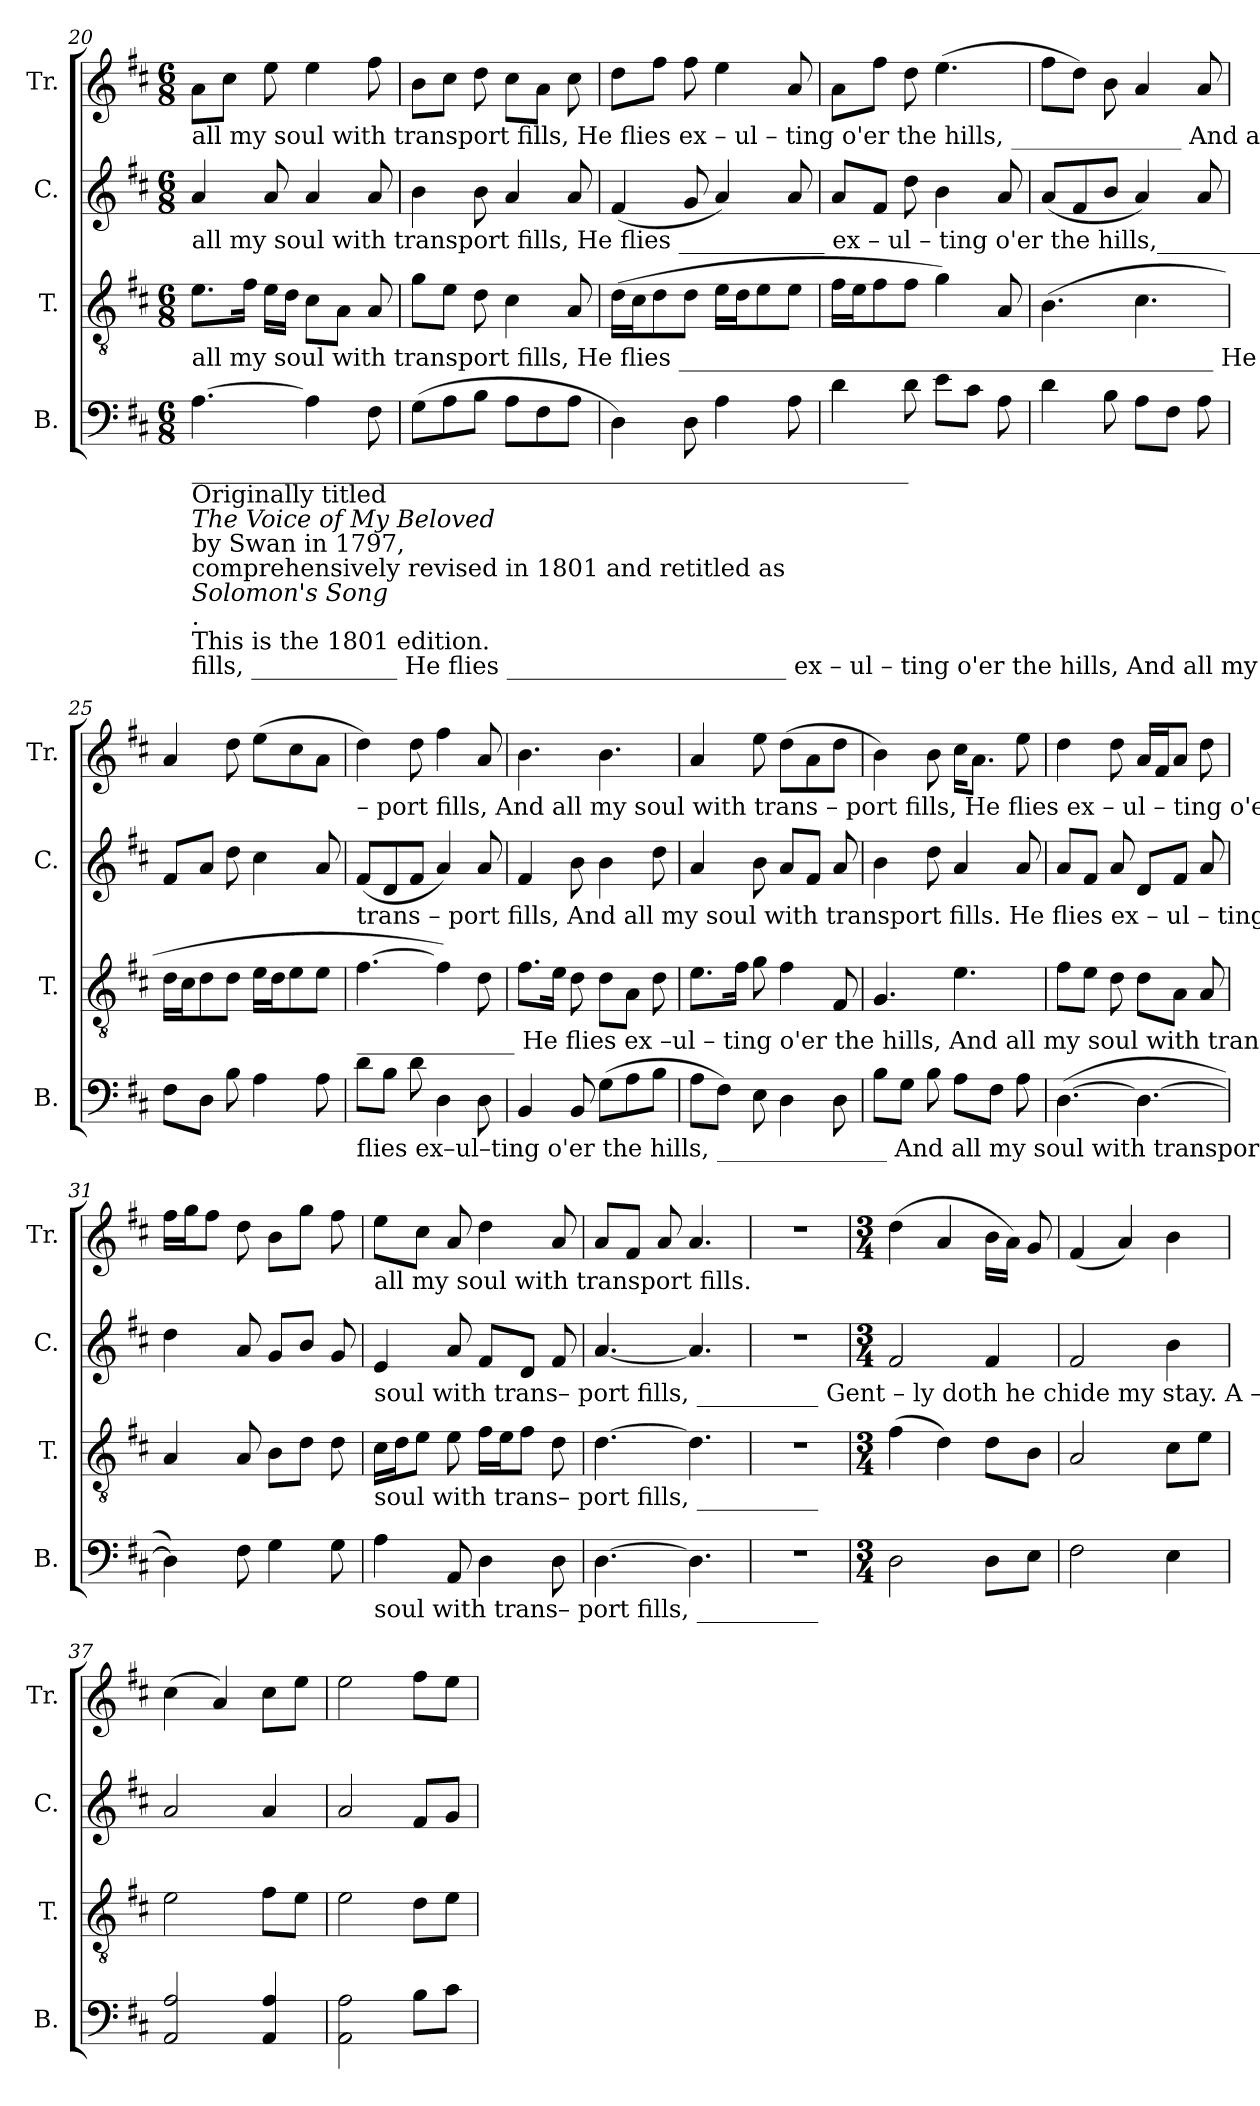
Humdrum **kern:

**kern	**kern	**kern	**kern
*part4	*part3	*part2	*part1
*staff4	*staff3	*staff2	*staff1
*I"B.	*I"T.	*I"C.	*I"Tr.
*I'B.	*I'T.	*I'C.	*I'Tr.
!!LO:LB:g=z
*clefF4	*clefGv2	*clefG2	*clefG2
*k[f#c#]	*k[f#c#]	*k[f#c#]	*k[f#c#]
*M6/8	*M6/8	*M6/8	*M6/8
=20	=20	=20	=20
!	!	!	!LO:TX:b:t=all     my  soul  with  transport  fills,  He     flies       ex – ul     –    ting   o'er       the  hills, ______________  And  all   my    soul   with  trans  –
!	!	!LO:TX:b:t=all      my   soul  with  transport  fills,  He    flies ____________            ex   –  ul   –  ting  o'er     the    hills,__________   And   all       my  soul       with	!
!	!LO:TX:b:t=all       my  soul  with transport  fills,   He   flies ____________________________________________         He    flies      ______________________________________________	!	!
!LO:TX:b:t=___________________________________________________________	!	!	!
!LO:TX:b:t=Originally titled	!	!	!
!LO:TX:b:i:t=The Voice of My Beloved	!	!	!
!LO:TX:b:t=by Swan in 1797,	!	!	!
!LO:TX:b:t=comprehensively revised in 1801 and retitled as	!	!	!
!LO:TX:b:i:t=Solomon's Song	!	!	!
!LO:TX:b:t=.	!	!	!
!LO:TX:b:t=This is the 1801 edition.	!	!	!
!LO:TX:b:t=fills, ____________     He      flies _______________________         ex – ul     –   ting    o'er     the  hills,   And   all     my  soul  with  trans–port  fills,     He	!	!	!
[4.A\	8.e\L	4a/	8a\L
.	.	.	8cc#\J
.	16f#\Jk	.	.
.	16e\LL	8a/	8ee\
.	16d\JJ	.	.
4A\]	8c#\L	4a/	4ee\
.	8A\J	.	.
8F#\	8A/	8a/	8ff#\
=21	=21	=21	=21
(8G\L	8g\L	4b\	8b\L
8A\	8e\J	.	8cc#\J
8B\J	8d\	8b\	8dd\
8A\L	4c#\	4a/	8cc#\L
8F#\	.	.	8a\J
8A\J	8A/	8a/	8cc#\
=22	=22	=22	=22
4D\)	(16d\LL	(4f#/	8dd\L
.	16c#\J	.	.
.	8d\	.	8ff#\J
8D\	8d\J	8g/	8ff#\
4A\	16e\LL	4a/)	4ee\
.	16d\J	.	.
.	8e\	.	.
8A\	8e\J	8a/	8a/
=23	=23	=23	=23
4d\	16f#\LL	8a/L	8a\L
.	16e\J	.	.
.	8f#\	8f#/J	8ff#\J
8d\	8f#\J	8dd\	8dd\
8e\L	4g\)	4b\	(4.ee\
8c#\J	.	.	.
8A\	8A/	8a/	.
=24	=24	=24	=24
4d\	(4.B\	(8a/L	8ff#\L
.	.	8f#/	8dd\J)
8B\	.	8b/J	8b\
8A\L	4.c#\	4a/)	4a/
8F#\J	.	.	.
8A\	.	8a/	8a/
=25	=25	=25	=25
8F#\L	16d\LL	8f#/L	4a/
.	16c#\J	.	.
8D\J	8d\	8a/J	.
8B\	8d\J	8dd\	8dd\
4A\	16e\LL	4cc#\	(8ee\L
.	16d\J	.	.
.	8e\	.	8cc#\
8A\	8e\J	8a/	8a\J
!!LO:PB:g=z
=26	=26	=26	=26
!	!	!	!LO:TX:b:t=–  port fills,  And  all               my                 soul   with trans          –        port  fills,    He     flies       ex  – ul   –   ting     o'er       the  hills,    And
!	!	!LO:TX:b:t=trans      –      port  fills,   And all        my    soul  with transport  fills.      He   flies     ex  –  ul   –  ting   o'er        the   hills,       And  all       my	!
!	!LO:TX:b:t=_____________     He     flies     ex –ul   –  ting    o'er    the  hills,   And   all             my                   soul  with  trans – port    fills,       And    all     my	!	!
!LO:TX:b:t=flies    ex–ul–ting     o'er   the   hills, ______________   And   all    my    soul  with transport    fills, _____________________________           And    all     my	!	!	!
8d\L	[4.f#\	(8f#/L	4dd\)
8B\J	.	8d/	.
8d\	.	8f#/J	8dd\
4D\	4f#\])	4a/)	4ff#\
8D\	8d\	8a/	8a/
=27	=27	=27	=27
4BB/	8.f#\L	4f#/	4.b\
.	16e\Jk	.	.
8BB/	8d\	8b\	.
(8G\L	8d\L	4b\	4.b\
8A\	8A\J	.	.
8B\J	8d\	8dd\	.
=28	=28	=28	=28
8A\L	8.e\L	4a/	4a/
8F#\J)	.	.	.
.	16f#\Jk	.	.
8E\	8g\	8b\	8ee\
4D\	4f#\	8a/L	(8dd\L
.	.	8f#/J	8a\
8D\	8F#/	8a/	8dd\J
=29	=29	=29	=29
8B\L	4.G/	4b\	4b\)
8G\J	.	.	.
8B\	.	8dd\	8b\
8A\L	4.e\	4a/	16cc#\KL
.	.	.	8.a\J
8F#\J	.	.	.
8A\	.	8a/	8ee\
=30	=30	=30	=30
([4.D\	8f#\L	8a/L	4dd\
.	8e\J	8f#/J	.
.	8d\	8a/	8dd\
4.D\_	8d\L	8d/L	16a/LL
.	.	.	16f#/J
.	8A\J	8f#/J	8a/J
.	8A/	8a/	8dd\
=31	=31	=31	=31
4D\])	4A/	4dd\	16ff#\LL
.	.	.	16gg\J
.	.	.	8ff#\J
8F#\	8A/	8a/	8dd\
4G\	8B\L	8g/L	8b\L
.	8d\J	8b/J	8gg\J
8G\	8d\	8g/	8ff#\
!!LO:LB:g=z
=32	=32	=32	=32
!	!	!	!LO:TX:b:t=all       my   soul     with   transport  fills.
!	!	!LO:TX:b:t=soul   with  trans– port   fills, __________                       Gent –  ly              doth    he       chide    my      stay.   A  –   rise, ____   my       love,     and	!
!	!LO:TX:b:t=soul   with  trans– port   fills, __________	!	!
!LO:TX:b:t=soul   with  trans– port   fills, __________	!	!	!
4A\	16c#\LL	4e/	8ee\L
.	16d\J	.	.
.	8e\J	.	8cc#\J
8AA/	8e\	8a/	8a/
4D\	16f#\LL	8f#/L	4dd\
.	16e\J	.	.
.	8f#\J	8d/J	.
8D\	8d\	8f#/	8a/
=33	=33	=33	=33
[4.D\	[4.d\	[4.a/	8a/L
.	.	.	8f#/J
.	.	.	8a/
4.D\]	4.d\]	4.a/]	4.a/
=34	=34	=34	=34
2.r	2.r	2.r	2.r
=35	=35	=35	=35
*M3/4	*M3/4	*M3/4	*M3/4
*	*	*	*MM100
2D\	(4f#\	2f#/	(4dd\
.	4d\)	.	4a/
8D\L	8d\L	4f#/	16b\LL
.	.	.	16a\JJ)
8E\J	8B\J	.	8g/
=36	=36	=36	=36
2F#\	2A/	2f#/	(4f#/
.	.	.	4a/)
4E\	8c#\L	4b\	4b\
.	8e\J	.	.
=37	=37	=37	=37
2AA/ 2A/	2e\	2a/	(4cc#\
.	.	.	4a/)
4AA/ 4A/	8f#\L	4a/	8cc#\L
.	8e\J	.	8ee\J
=38	=38	=38	=38
2AA\ 2A\	2e\	2a/	2ee\
8B\L	8d\L	8f#/L	8ff#\L
8c#\J	8e\J	8g/J	8ee\J
=	=	=	=
*-	*-	*-	*-
